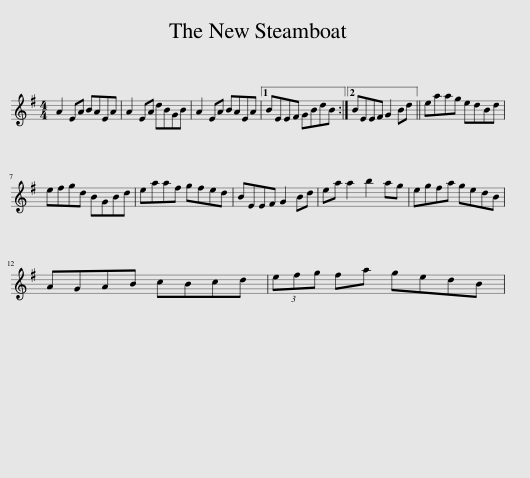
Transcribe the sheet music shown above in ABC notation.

X:1
L:1/8
M:4/4
I:linebreak $
K:G
V:1 treble
V:1
 A2 EA BAEA | A2 EA dBGB | A2 EA BAEA |1 BEEF GBdB :|2 BEEF G2 Bd || %5
 eaag edBd |$ efgd BGBd | eaaf gfed | BEEF G2 Bd | ea a2 b2 ag | %10
 egfa gedB |$ AGAB cBcd | (3efg fa gedB | %13
